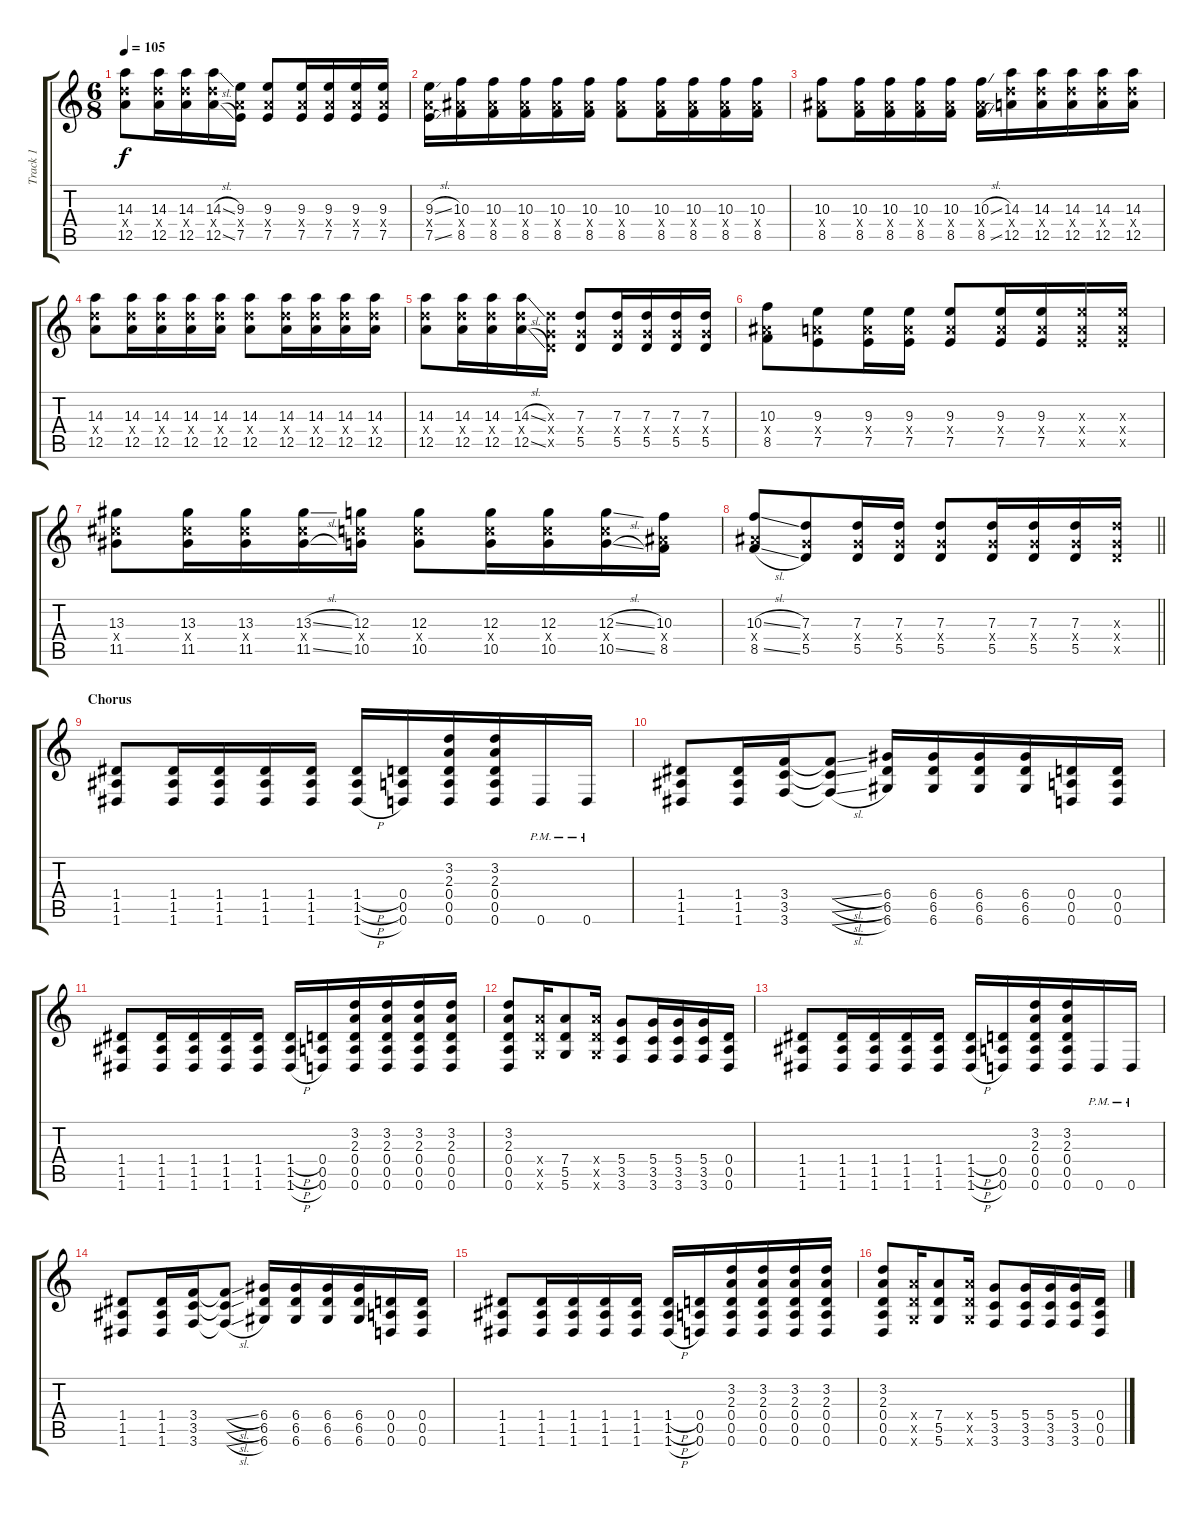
\track ("Track 1" "Track 1") {instrument distortionguitar}
\staff {score tabs}
\tuning (E4 B3 G3 D3 A2 D2) {hide}
\ts (6 8)
\tempo 105
\clef g2
\ks c
(14.3 12.4{x} 12.5).8{dy f} (14.3 12.4{x} 12.5).16 (14.3 12.4{x} 12.5).16 (14.3{sl} 12.4{x} 12.5{sl}).16 (9.3 7.4{x} 7.5).16 (9.3 7.4{x} 7.5).8 (9.3 7.4{x} 7.5).16 (9.3 7.4{x} 7.5).16 (9.3 7.4{x} 7.5).16 (9.3 7.4{x} 7.5).16 |
(9.3{sl} 7.4{x} 7.5{sl}).16 (10.3 8.4{x} 8.5).16 (10.3 8.4{x} 8.5).16 (10.3 8.4{x} 8.5).16 (10.3 8.4{x} 8.5).16 (10.3 8.4{x} 8.5).16 (10.3 8.4{x} 8.5).8 (10.3 8.4{x} 8.5).16 (10.3 8.4{x} 8.5).16 (10.3 8.4{x} 8.5).16 (10.3 8.4{x} 8.5).16 |
(10.3 8.4{x} 8.5).8 (10.3 8.4{x} 8.5).16 (10.3 8.4{x} 8.5).16 (10.3 8.4{x} 8.5).16 (10.3 8.4{x} 8.5).16 (10.3{sl} 8.4{x} 8.5{sl}).16 (14.3 12.4{x} 12.5).16 (14.3 12.4{x} 12.5).16 (14.3 12.4{x} 12.5).16 (14.3 12.4{x} 12.5).16 (14.3 12.4{x} 12.5).16 |
(14.3 12.4{x} 12.5).8 (14.3 12.4{x} 12.5).16 (14.3 12.4{x} 12.5).16 (14.3 12.4{x} 12.5).16 (14.3 12.4{x} 12.5).16 (14.3 12.4{x} 12.5).8 (14.3 12.4{x} 12.5).16 (14.3 12.4{x} 12.5).16 (14.3 12.4{x} 12.5).16 (14.3 12.4{x} 12.5).16 |
(14.3 12.4{x} 12.5).8 (14.3 12.4{x} 12.5).16 (14.3 12.4{x} 12.5).16 (14.3{sl} 12.4{x} 12.5{sl}).16 (7.3{x} 5.4{x} 5.5{x}).16 (7.3 5.4{x} 5.5).8 (7.3 5.4{x} 5.5).16 (7.3 5.4{x} 5.5).16 (7.3 5.4{x} 5.5).16 (7.3 5.4{x} 5.5).16 |
(10.3 8.4{x} 8.5).8 (9.3 7.4{x} 7.5).8 (9.3 7.4{x} 7.5).16 (9.3 7.4{x} 7.5).16 (9.3 7.4{x} 7.5).8 (9.3 7.4{x} 7.5).16 (9.3 7.4{x} 7.5).16 (9.3{x} 7.4{x} 7.5{x}).16 (9.3{x} 7.4{x} 7.5{x}).16 |
(13.3 11.4{x} 11.5).8 (13.3 11.4{x} 11.5).16 (13.3 11.4{x} 11.5).16 (13.3{sl} 11.4{x} 11.5{sl}).16 (12.3 10.4{x} 10.5).16 (12.3 10.4{x} 10.5).8 (12.3 10.4{x} 10.5).16 (12.3 10.4{x} 10.5).16 (12.3{sl} 10.4{x} 10.5{sl}).16 (10.3 8.4{x} 8.5).16 |
\barLineRight lightlight
(10.3{sl} 8.4{x} 8.5{sl}).8 (7.3 5.4{x} 5.5).8 (7.3 5.4{x} 5.5).16 (7.3 5.4{x} 5.5).16 (7.3 5.4{x} 5.5).8 (7.3 5.4{x} 5.5).16 (7.3 5.4{x} 5.5).16 (7.3 5.4{x} 5.5).16 (7.3{x} 5.4{x} 5.5{x}).16 |
\section ("" "Chorus")
(1.4 1.5 1.6).8 (1.4 1.5 1.6).16 (1.4 1.5 1.6).16 (1.4 1.5 1.6).16 (1.4 1.5 1.6).16 (1.4{h} 1.5{h} 1.6{h}).16 (0.4 0.5 0.6).16 (3.2 2.3 0.4 0.5 0.6).16 (3.2 2.3 0.4 0.5 0.6).16 0.6{pm}.16 0.6{pm}.16 |
(1.4 1.5 1.6).8 (1.4 1.5 1.6).16 (3.4 3.5 3.6).16 (3.4{sl t} 3.5{sl t} 3.6{sl t}).8 (6.4 6.5 6.6).16 (6.4 6.5 6.6).16 (6.4 6.5 6.6).16 (6.4 6.5 6.6).16 (0.4 0.5 0.6).16 (0.4 0.5 0.6).16 |
(1.4 1.5 1.6).8 (1.4 1.5 1.6).16 (1.4 1.5 1.6).16 (1.4 1.5 1.6).16 (1.4 1.5 1.6).16 (1.4{h} 1.5{h} 1.6{h}).16 (0.4 0.5 0.6).16 (3.2 2.3 0.4 0.5 0.6).16 (3.2 2.3 0.4 0.5 0.6).16 (3.2 2.3 0.4 0.5 0.6).16 (3.2 2.3 0.4 0.5 0.6).16 |
(3.2 2.3 0.4 0.5 0.6).8 (7.4{x} 5.5{x} 5.6{x}).16 (7.4 5.5 5.6).8 (7.4{x} 5.5{x} 5.6{x}).16 (5.4 3.5 3.6).8 (5.4 3.5 3.6).16 (5.4 3.5 3.6).16 (5.4 3.5 3.6).16 (0.4 0.5 0.6).16 |
(1.4 1.5 1.6).8 (1.4 1.5 1.6).16 (1.4 1.5 1.6).16 (1.4 1.5 1.6).16 (1.4 1.5 1.6).16 (1.4{h} 1.5{h} 1.6{h}).16 (0.4 0.5 0.6).16 (3.2 2.3 0.4 0.5 0.6).16 (3.2 2.3 0.4 0.5 0.6).16 0.6{pm}.16 0.6{pm}.16 |
(1.4 1.5 1.6).8 (1.4 1.5 1.6).16 (3.4 3.5 3.6).16 (3.4{sl t} 3.5{sl t} 3.6{sl t}).8 (6.4 6.5 6.6).16 (6.4 6.5 6.6).16 (6.4 6.5 6.6).16 (6.4 6.5 6.6).16 (0.4 0.5 0.6).16 (0.4 0.5 0.6).16 |
(1.4 1.5 1.6).8 (1.4 1.5 1.6).16 (1.4 1.5 1.6).16 (1.4 1.5 1.6).16 (1.4 1.5 1.6).16 (1.4{h} 1.5{h} 1.6{h}).16 (0.4 0.5 0.6).16 (3.2 2.3 0.4 0.5 0.6).16 (3.2 2.3 0.4 0.5 0.6).16 (3.2 2.3 0.4 0.5 0.6).16 (3.2 2.3 0.4 0.5 0.6).16 |
(3.2 2.3 0.4 0.5 0.6).8 (7.4{x} 5.5{x} 5.6{x}).16 (7.4 5.5 5.6).8 (7.4{x} 5.5{x} 5.6{x}).16 (5.4 3.5 3.6).8 (5.4 3.5 3.6).16 (5.4 3.5 3.6).16 (5.4 3.5 3.6).16 (0.4 0.5 0.6).16
